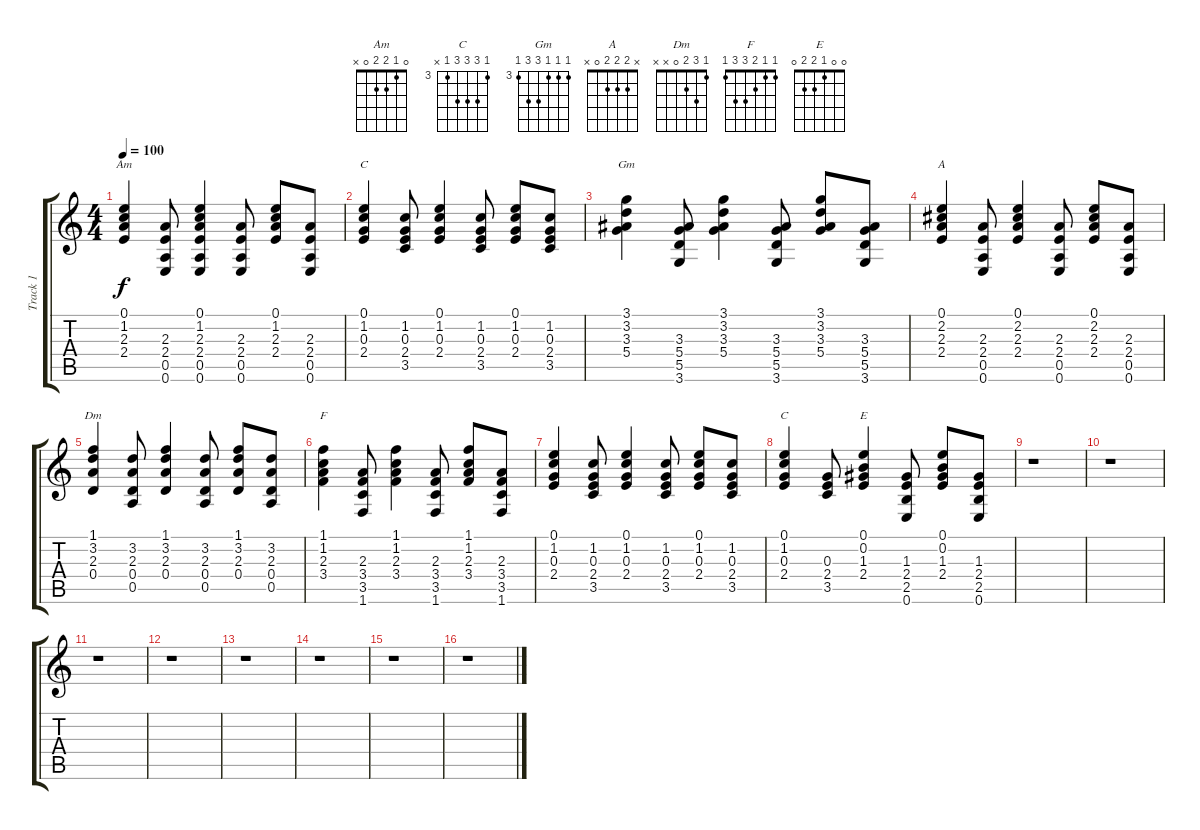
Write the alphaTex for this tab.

\track ("Track 1" "Track 1") {instrument acousticguitarsteel}
\staff {score tabs}
\tuning (E4 B3 G3 D3 A2 E2) {hide}
\chord ("Am" 0 1 2 2 0 x)
\chord ("C" 0 1 0 2 3 x)
\chord ("Gm" 3 3 3 5 5 3) {firstfret 3}
\chord ("A" x 2 2 2 0 x)
\chord ("Dm" 1 3 2 0 x x)
\chord ("F" 1 1 2 3 3 1)
\chord ("C" 3 5 5 5 3 x) {firstfret 3}
\chord ("E" 0 0 1 2 2 0)
\ts (4 4)
\tempo 100
\clef g2
\ks c
(0.1 1.2 2.3 2.4).4{ch "Am" dy f} (2.3 2.4 0.5 0.6).8 (0.1 1.2 2.3 2.4 0.5 0.6).4 (2.3 2.4 0.5 0.6).8 (0.1 1.2 2.3 2.4).8 (2.3 2.4 0.5 0.6).8 |
(0.1 1.2 0.3 2.4).4{ch "C"} (1.2 0.3 2.4 3.5).8 (0.1 1.2 0.3 2.4).4 (1.2 0.3 2.4 3.5).8 (0.1 1.2 0.3 2.4).8 (1.2 0.3 2.4 3.5).8 |
(3.1 3.2 3.3 5.4).4{ch "Gm"} (3.3 5.4 5.5 3.6).8 (3.1 3.2 3.3 5.4).4 (3.3 5.4 5.5 3.6).8 (3.1 3.2 3.3 5.4).8 (3.3 5.4 5.5 3.6).8 |
(0.1 2.2 2.3 2.4).4{ch "A"} (2.3 2.4 0.5 0.6).8 (0.1 2.2 2.3 2.4).4 (2.3 2.4 0.5 0.6).8 (0.1 2.2 2.3 2.4).8 (2.3 2.4 0.5 0.6).8 |
(1.1 3.2 2.3 0.4).4{ch "Dm"} (3.2 2.3 0.4 0.5).8 (1.1 3.2 2.3 0.4).4 (3.2 2.3 0.4 0.5).8 (1.1 3.2 2.3 0.4).8 (3.2 2.3 0.4 0.5).8 |
(1.1 1.2 2.3 3.4).4{ch "F"} (2.3 3.4 3.5 1.6).8 (1.1 1.2 2.3 3.4).4 (2.3 3.4 3.5 1.6).8 (1.1 1.2 2.3 3.4).8 (2.3 3.4 3.5 1.6).8 |
(0.1 1.2 0.3 2.4).4 (1.2 0.3 2.4 3.5).8 (0.1 1.2 0.3 2.4).4 (1.2 0.3 2.4 3.5).8 (0.1 1.2 0.3 2.4).8 (1.2 0.3 2.4 3.5).8 |
(0.1 1.2 0.3 2.4).4{ch "C"} (0.3 2.4 3.5).8 (0.1 0.2 1.3 2.4).4{ch "E"} (1.3 2.4 2.5 0.6).8 (0.1 0.2 1.3 2.4).8 (1.3 2.4 2.5 0.6).8 |
r.1 |
r.1 |
r.1 |
r.1 |
r.1 |
r.1 |
r.1 |
r.1
